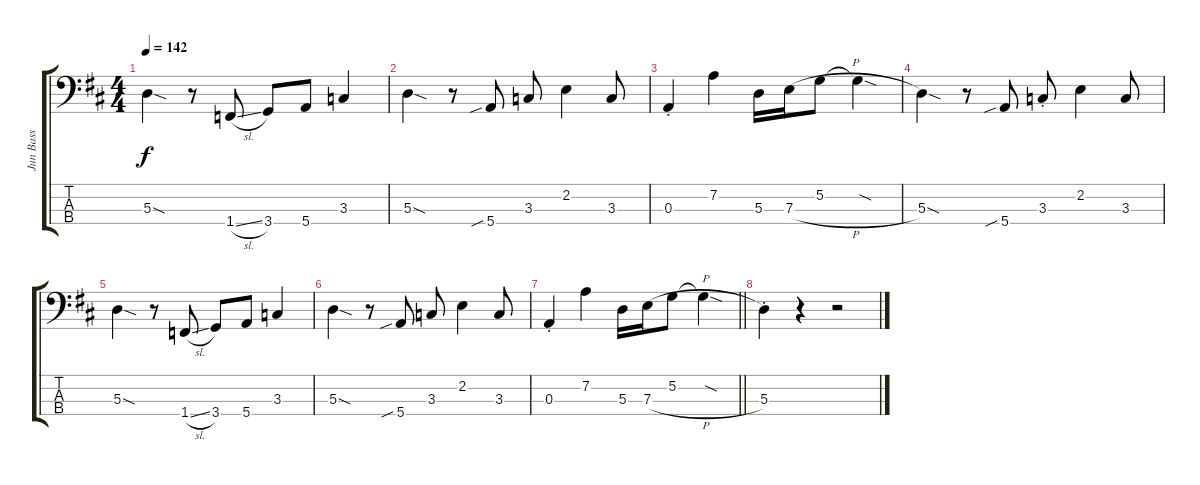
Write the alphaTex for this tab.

\track ("Jun Bass" "Jun Bass") {instrument acousticguitarsteel}
\staff {score tabs}
\tuning (G2 D2 A1 E1) {hide}
\ts (4 4)
\tempo 142
\clef f4
\ks d
5.3{sod}.4{dy f} r.8 1.4{sl}.8 3.4.8 5.4.8 3.3.4 |
5.3{sod}.4 r.8 5.4{sib}.8 3.3.8 2.2.4 3.3.8 |
0.3{st}.4 7.2.4 5.3.16 7.3{h}.16 5.2.8 5.2{sod t}.4 |
5.3{sod}.4 r.8 5.4{sib}.8 3.3{st}.8 2.2.4 3.3.8 |
5.3{sod}.4 r.8 1.4{sl}.8 3.4.8 5.4.8 3.3.4 |
5.3{sod}.4 r.8 5.4{sib}.8 3.3.8 2.2.4 3.3.8 |
\barLineRight lightlight
0.3{st}.4 7.2.4 5.3.16 7.3{h}.16 5.2.8 5.2{sod t}.4 |
5.3{st}.4 r.4 r.2
